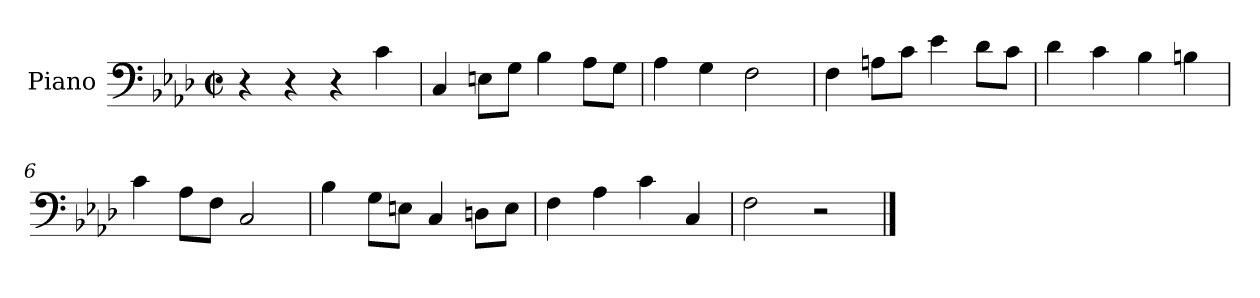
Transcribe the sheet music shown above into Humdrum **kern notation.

**kern
*part1
*staff1
*I"Piano
*I'Pno
*clefF4
*k[b-e-a-d-]
*f:
*M2/2
*met(c|)
=1
4r
4r
4r
4c\
=2
4C/
8En\L
8G\J
4B-\
8A-\L
8G\J
=3
4A-\
4G\
2F\
=4
4F\
8An\L
8c\J
4e-\
8d-\L
8c\J
=5
4d-\
4c\
4B-\
4Bn\
=6
4c\
8A-\L
8F\J
2C/
=7
4B-\
8G\L
8En\J
4C/
8Dn\L
8E\J
=8
4F\
4A-\
4c\
4C/
=9
2F\
2r
==
*-
